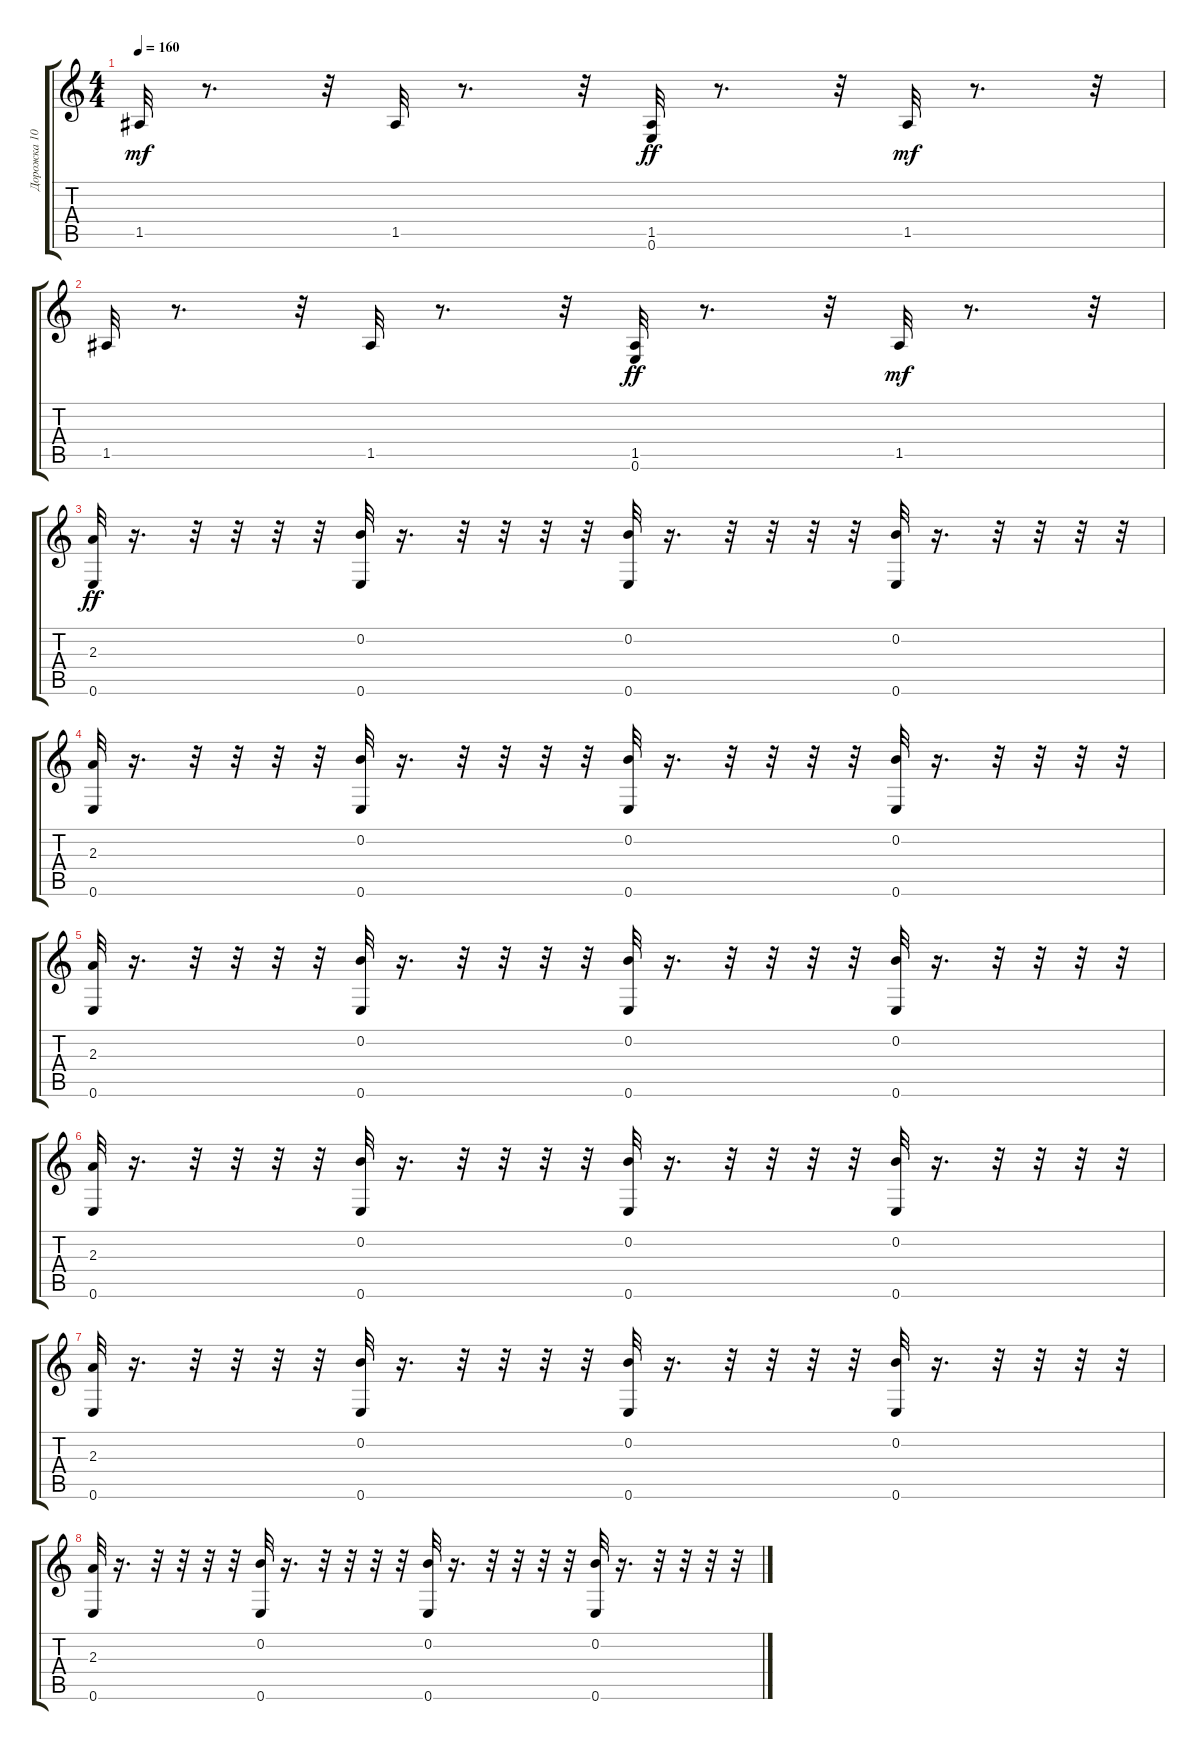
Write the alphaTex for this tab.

\track ("Дорожка 10" "Дорожка 10") {instrument acousticguitarnylon}
\staff {score tabs}
\tuning (E4 B3 G3 D3 A2 E2) {hide}
\ts (4 4)
\tempo 160
\clef g2
\ks c
1.5.32{dy mf} r.8{d} r.32 1.5.32 r.8{d} r.32 (1.5 0.6).32{dy ff} r.8{d} r.32 1.5.32{dy mf} r.8{d} r.32 |
1.5.32 r.8{d} r.32 1.5.32 r.8{d} r.32 (1.5 0.6).32{dy ff} r.8{d} r.32 1.5.32{dy mf} r.8{d} r.32 |
(2.3 0.6).32{dy ff} r.16{d} r.32 r.32 r.32 r.32 (0.2 0.6).32 r.16{d} r.32 r.32 r.32 r.32 (0.2 0.6).32 r.16{d} r.32 r.32 r.32 r.32 (0.2 0.6).32 r.16{d} r.32 r.32 r.32 r.32 |
(2.3 0.6).32 r.16{d} r.32 r.32 r.32 r.32 (0.2 0.6).32 r.16{d} r.32 r.32 r.32 r.32 (0.2 0.6).32 r.16{d} r.32 r.32 r.32 r.32 (0.2 0.6).32 r.16{d} r.32 r.32 r.32 r.32 |
(2.3 0.6).32 r.16{d} r.32 r.32 r.32 r.32 (0.2 0.6).32 r.16{d} r.32 r.32 r.32 r.32 (0.2 0.6).32 r.16{d} r.32 r.32 r.32 r.32 (0.2 0.6).32 r.16{d} r.32 r.32 r.32 r.32 |
(2.3 0.6).32 r.16{d} r.32 r.32 r.32 r.32 (0.2 0.6).32 r.16{d} r.32 r.32 r.32 r.32 (0.2 0.6).32 r.16{d} r.32 r.32 r.32 r.32 (0.2 0.6).32 r.16{d} r.32 r.32 r.32 r.32 |
(2.3 0.6).32 r.16{d} r.32 r.32 r.32 r.32 (0.2 0.6).32 r.16{d} r.32 r.32 r.32 r.32 (0.2 0.6).32 r.16{d} r.32 r.32 r.32 r.32 (0.2 0.6).32 r.16{d} r.32 r.32 r.32 r.32 |
(2.3 0.6).32 r.16{d} r.32 r.32 r.32 r.32 (0.2 0.6).32 r.16{d} r.32 r.32 r.32 r.32 (0.2 0.6).32 r.16{d} r.32 r.32 r.32 r.32 (0.2 0.6).32 r.16{d} r.32 r.32 r.32 r.32
